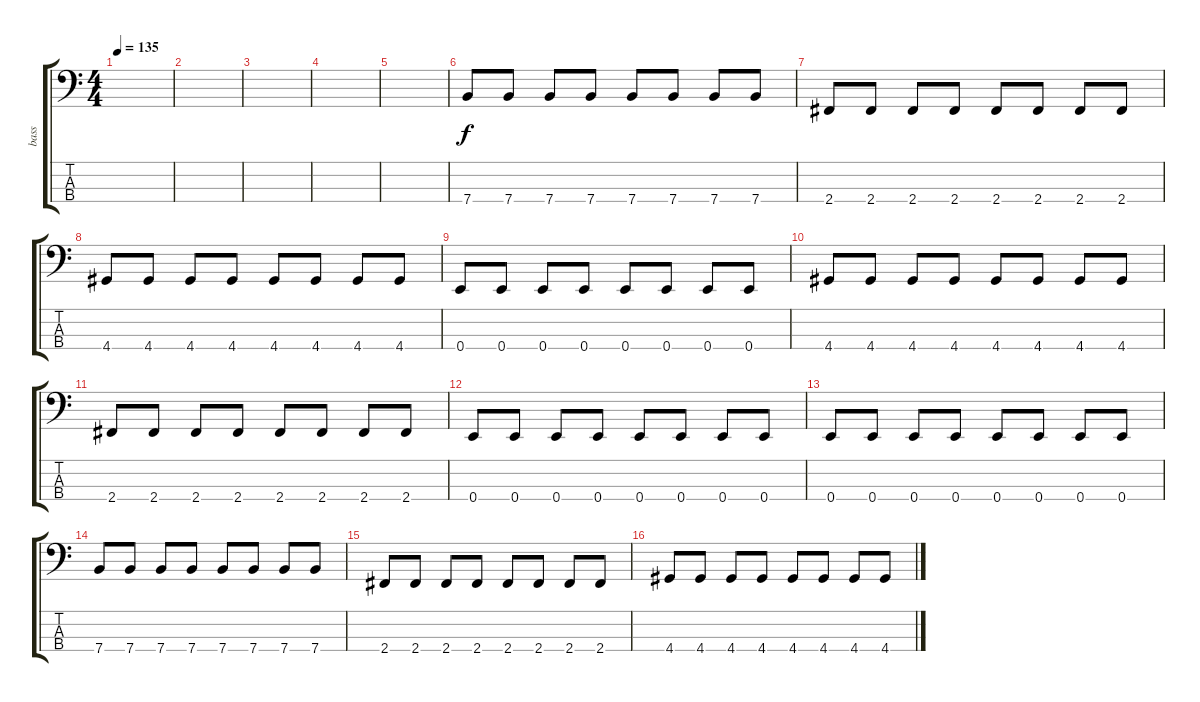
\track ("bass" "bass") {instrument electricbassfinger}
\staff {score tabs}
\tuning (G2 D2 A1 E1) {hide}
\ts (4 4)
\tempo 135
\clef f4
\ks c
|
|
|
|
|
7.4.8 7.4.8 7.4.8 7.4.8 7.4.8 7.4.8 7.4.8 7.4.8 |
2.4.8 2.4.8 2.4.8 2.4.8 2.4.8 2.4.8 2.4.8 2.4.8 |
4.4.8 4.4.8 4.4.8 4.4.8 4.4.8 4.4.8 4.4.8 4.4.8 |
0.4.8 0.4.8 0.4.8 0.4.8 0.4.8 0.4.8 0.4.8 0.4.8 |
4.4.8 4.4.8 4.4.8 4.4.8 4.4.8 4.4.8 4.4.8 4.4.8 |
2.4.8 2.4.8 2.4.8 2.4.8 2.4.8 2.4.8 2.4.8 2.4.8 |
0.4.8 0.4.8 0.4.8 0.4.8 0.4.8 0.4.8 0.4.8 0.4.8 |
0.4.8 0.4.8 0.4.8 0.4.8 0.4.8 0.4.8 0.4.8 0.4.8 |
7.4.8 7.4.8 7.4.8 7.4.8 7.4.8 7.4.8 7.4.8 7.4.8 |
2.4.8 2.4.8 2.4.8 2.4.8 2.4.8 2.4.8 2.4.8 2.4.8 |
4.4.8 4.4.8 4.4.8 4.4.8 4.4.8 4.4.8 4.4.8 4.4.8
